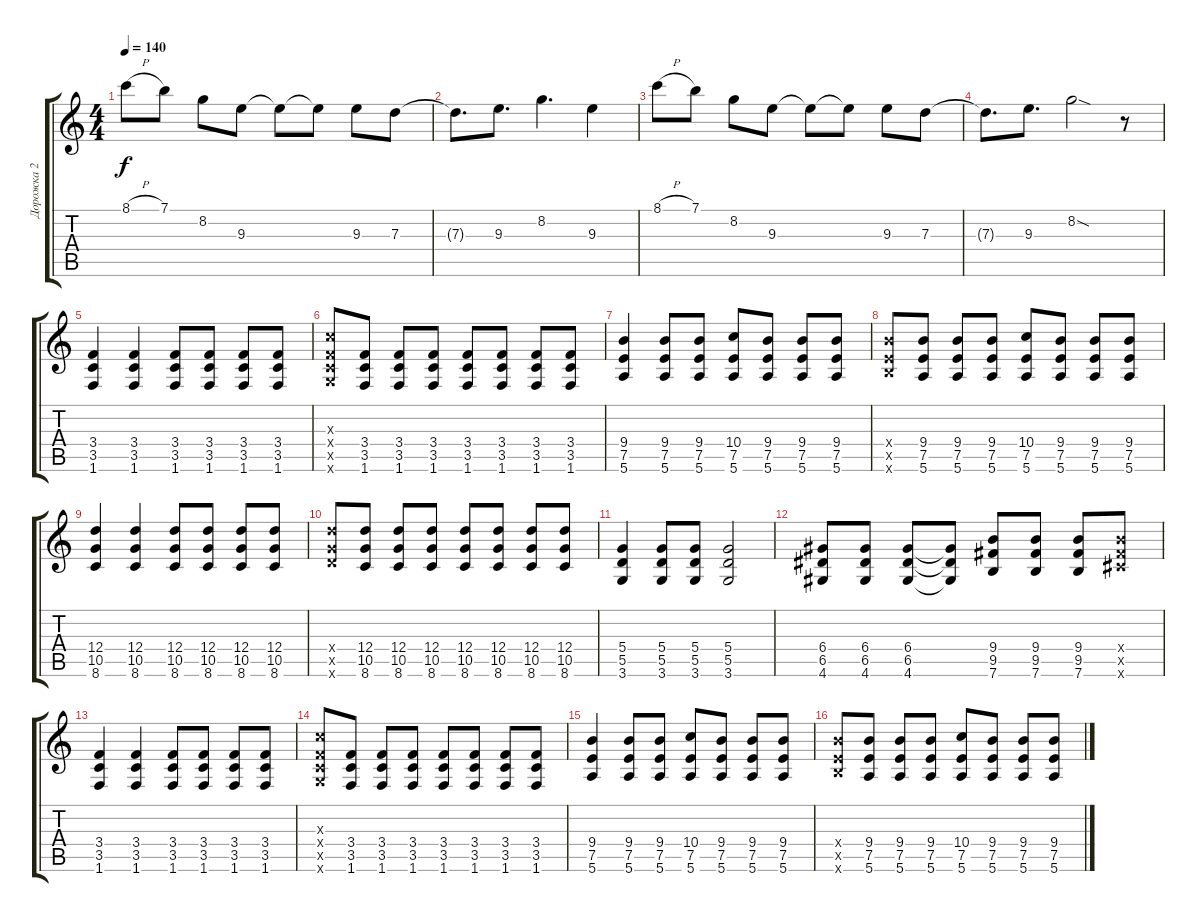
\track ("Дорожка 2" "Дорожка 2") {instrument electricguitarjazz}
\staff {score tabs}
\tuning (E4 B3 G3 D3 A2 E2) {hide}
\ts (4 4)
\tempo 140
\clef g2
\ks c
8.1{h}.8{dy f} 7.1.8 8.2.8 9.3.8 9.3{t}.8 9.3{t}.8 9.3.8 7.3.8 |
7.3{t}.8{d} 9.3.8{d} 8.2.4{d} 9.3.4 |
8.1{h}.8 7.1.8 8.2.8 9.3.8 9.3{t}.8 9.3{t}.8 9.3.8 7.3.8 |
7.3{t}.8{d} 9.3.8{d} 8.2{sod}.2 r.8 |
(3.4 3.5 1.6).4 (3.4 3.5 1.6).4 (3.4 3.5 1.6).8 (3.4 3.5 1.6).8 (3.4 3.5 1.6).8 (3.4 3.5 1.6).8 |
(5.3{x} 3.4{x} 3.5{x} 3.6{x}).8 (3.4 3.5 1.6).8 (3.4 3.5 1.6).8 (3.4 3.5 1.6).8 (3.4 3.5 1.6).8 (3.4 3.5 1.6).8 (3.4 3.5 1.6).8 (3.4 3.5 1.6).8 |
(9.4 7.5 5.6).4 (9.4 7.5 5.6).8 (9.4 7.5 5.6).8 (10.4 7.5 5.6).8 (9.4 7.5 5.6).8 (9.4 7.5 5.6).8 (9.4 7.5 5.6).8 |
(9.4{x} 7.5{x} 7.6{x}).8 (9.4 7.5 5.6).8 (9.4 7.5 5.6).8 (9.4 7.5 5.6).8 (10.4 7.5 5.6).8 (9.4 7.5 5.6).8 (9.4 7.5 5.6).8 (9.4 7.5 5.6).8 |
(12.4 10.5 8.6).4 (12.4 10.5 8.6).4 (12.4 10.5 8.6).8 (12.4 10.5 8.6).8 (12.4 10.5 8.6).8 (12.4 10.5 8.6).8 |
(12.4{x} 10.5{x} 10.6{x}).8 (12.4 10.5 8.6).8 (12.4 10.5 8.6).8 (12.4 10.5 8.6).8 (12.4 10.5 8.6).8 (12.4 10.5 8.6).8 (12.4 10.5 8.6).8 (12.4 10.5 8.6).8 |
(5.4 5.5 3.6).4 (5.4 5.5 3.6).8 (5.4 5.5 3.6).8 (5.4 5.5 3.6).2 |
(6.4 6.5 4.6).8 (6.4 6.5 4.6).8 (6.4 6.5 4.6).8 (6.4{t} 6.5{t} 4.6{t}).8 (9.4 9.5 7.6).8 (9.4 9.5 7.6).8 (9.4 9.5 7.6).8 (9.4{x} 9.5{x} 9.6{x}).8 |
(3.4 3.5 1.6).4 (3.4 3.5 1.6).4 (3.4 3.5 1.6).8 (3.4 3.5 1.6).8 (3.4 3.5 1.6).8 (3.4 3.5 1.6).8 |
(5.3{x} 3.4{x} 3.5{x} 3.6{x}).8 (3.4 3.5 1.6).8 (3.4 3.5 1.6).8 (3.4 3.5 1.6).8 (3.4 3.5 1.6).8 (3.4 3.5 1.6).8 (3.4 3.5 1.6).8 (3.4 3.5 1.6).8 |
(9.4 7.5 5.6).4 (9.4 7.5 5.6).8 (9.4 7.5 5.6).8 (10.4 7.5 5.6).8 (9.4 7.5 5.6).8 (9.4 7.5 5.6).8 (9.4 7.5 5.6).8 |
(9.4{x} 7.5{x} 7.6{x}).8 (9.4 7.5 5.6).8 (9.4 7.5 5.6).8 (9.4 7.5 5.6).8 (10.4 7.5 5.6).8 (9.4 7.5 5.6).8 (9.4 7.5 5.6).8 (9.4 7.5 5.6).8
